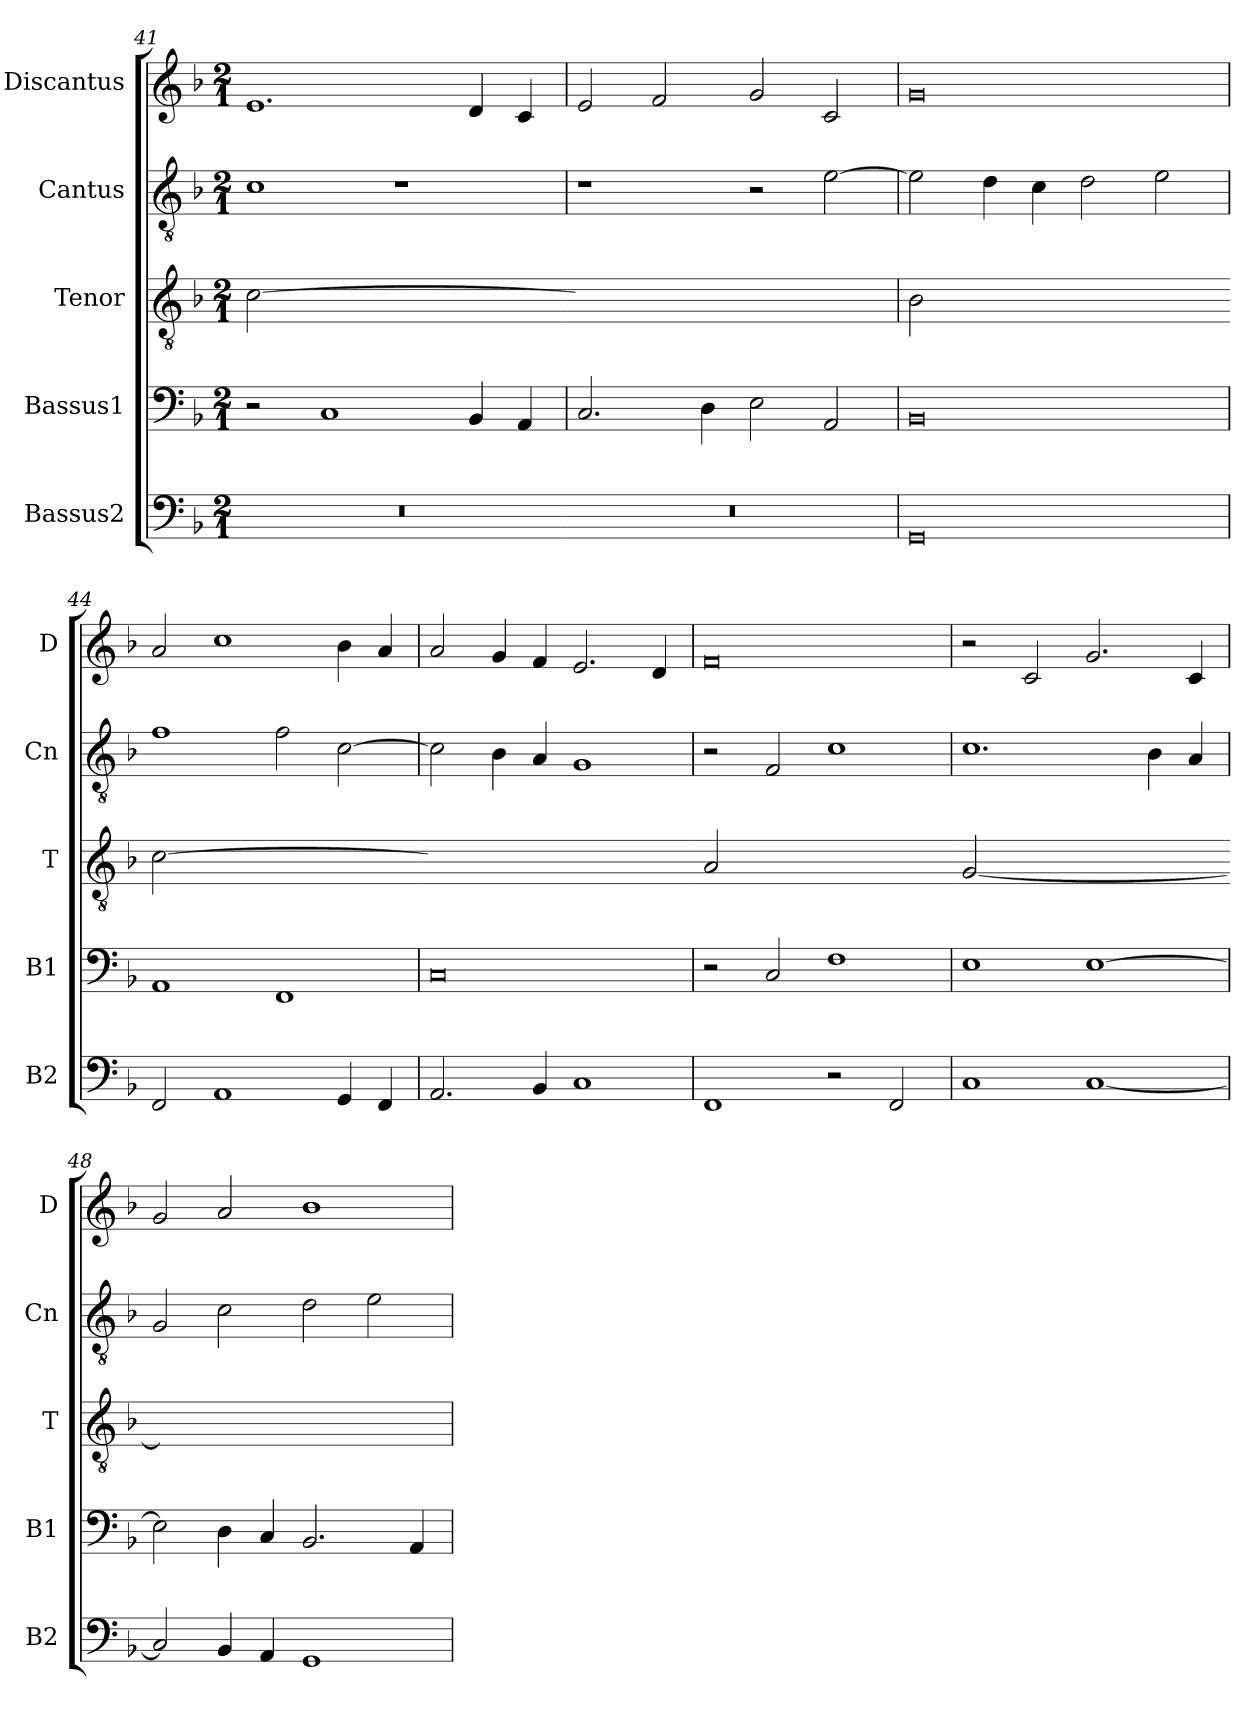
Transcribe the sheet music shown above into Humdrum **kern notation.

**kern	**kern	**kern	**kern	**kern
*part5	*part4	*part3	*part2	*part1
*staff5	*staff4	*staff3	*staff2	*staff1
*I"Bassus2	*I"Bassus1	*I"Tenor	*I"Cantus	*I"Discantus
*I'B2	*I'B1	*I'T	*I'Cn	*I'D
*clefF4	*clefF4	*clefGv2	*clefGv2	*clefG2
*k[b-]	*k[b-]	*k[b-]	*k[b-]	*k[b-]
*M2/1	*M2/1	*M2/1	*M2/1	*M2/1
=41	=41	=41	=41	=41
!	!	!LO:N:vis=2	!	!
0r	2r	[0c	1c	1.e
.	1C	.	.	.
.	.	.	1r	.
.	4BB-/	.	.	4d/
.	4AA/	.	.	4c/
=42	=42	=42-	=42	=42
!	!	!LO:N:vis=2	!	!
0r	2.C/	0cyy]	1r	2e/
.	.	.	.	2f/
.	4D\	.	.	.
.	2E\	.	2r	2g/
.	2AA/	.	[2e\	2c/
=43	=43	=43	=43	=43
!	!	!LO:N:vis=2	!	!
0GG	0BB-	0B-	2e\]	0g
.	.	.	4d\	.
.	.	.	4c\	.
.	.	.	2d\	.
.	.	.	2e\	.
=44	=44	=44-	=44	=44
!	!	!LO:N:vis=2	!	!
2FF/	1AA	[0c	1f	2a/
1AA	.	.	.	1cc
.	1FF	.	2f\	.
4GG/	.	.	[2c\	4b-\
4FF/	.	.	.	4a/
=45	=45	=45-	=45	=45
!	!	!LO:N:vis=2	!	!
2.AA/	0C	0cyy]	2c\]	2a/
.	.	.	4B-\	4g/
4BB-/	.	.	4A/	4f/
1C	.	.	1G	2.e/
.	.	.	.	4d/
=46	=46	=46-	=46	=46
!	!	!LO:N:vis=2	!	!
1FF	2r	0A	2r	0f
.	2C/	.	2F/	.
2r	1F	.	1c	.
2FF/	.	.	.	.
=47	=47	=47-	=47	=47
!	!	!LO:N:vis=2	!	!
1C	1E	[0G	1.c	2r
.	.	.	.	2c/
[1C	[1E	.	.	2.g/
.	.	.	4B-\	.
.	.	.	4A/	4c/
=48	=48	=48-	=48	=48
!	!	!LO:N:vis=2	!	!
2C/]	2E\]	0Gyy]	2G/	2g/
4BB-/	4D\	.	2c\	2a/
4AA/	4C/	.	.	.
1GG	2.BB-/	.	2d\	1b-
.	.	.	2e\	.
.	4AA/	.	.	.
=	=	=	=	=
*-	*-	*-	*-	*-
